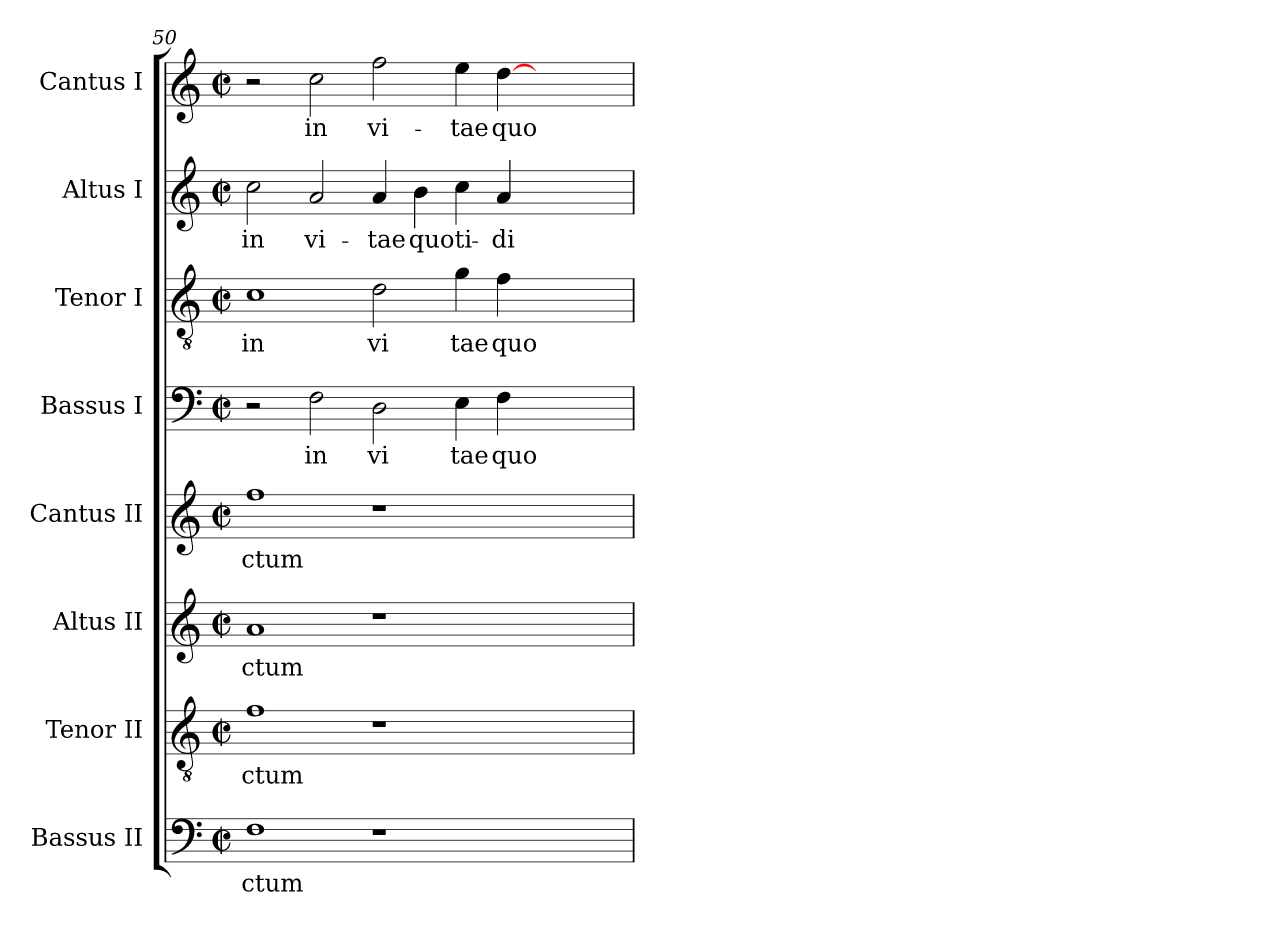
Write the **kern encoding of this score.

**kern	**text	**kern	**text	**kern	**text	**kern	**text	**kern	**text	**kern	**text	**kern	**text	**kern	**text
*part8	*part8	*part7	*part7	*part6	*part6	*part5	*part5	*part4	*part4	*part3	*part3	*part2	*part2	*part1	*part1
*staff8	*staff8	*staff7	*staff7	*staff6	*staff6	*staff5	*staff5	*staff4	*staff4	*staff3	*staff3	*staff2	*staff2	*staff1	*staff1
*I"Bassus II	*	*I"Tenor II	*	*I"Altus II	*	*I"Cantus II	*	*I"Bassus I	*	*I"Tenor I	*	*I"Altus I	*	*I"Cantus I	*
*clefF4	*	*clefGv2	*	*clefG2	*	*clefG2	*	*clefF4	*	*clefGv2	*	*clefG2	*	*clefG2	*
*M2/2	*	*M2/2	*	*M2/2	*	*M2/2	*	*M2/2	*	*M2/2	*	*M2/2	*	*M2/2	*
*met(c|)	*	*met(c|)	*	*met(c|)	*	*met(c|)	*	*met(c|)	*	*met(c|)	*	*met(c|)	*	*met(c|)	*
=50	=50	=50	=50	=50	=50	=50	=50	=50	=50	=50	=50	=50	=50	=50	=50
!	!LO:LY:b:cj	!	!LO:LY:b:cj	!	!LO:LY:b:cj	!	!LO:LY:b:cj	!	!	!	!LO:LY:b:cj	!	!LO:LY:b:cj	!	!
1F	ctum	1f	ctum	1a	ctum	1ff	ctum	2r	.	1c	in	2cc\	in	2r	.
!	!	!	!	!	!	!	!	!	!LO:LY:b:cj	!	!	!	!LO:LY:b:cj	!	!LO:LY:b:cj
.	.	.	.	.	.	.	.	2F\	in	.	.	2a/	vi-	2cc\	in
!LO:N:vis=1	!	!LO:N:vis=1	!	!LO:N:vis=1	!	!LO:N:vis=1	!	!	!LO:LY:b:cj	!	!LO:LY:b:cj	!	!LO:LY:b:cj	!	!LO:LY:b:cj
0r	.	0r	.	0r	.	0r	.	2D\	vi	2d\	vi	4a/	-tae	2ff\	vi-
!	!	!	!	!	!	!	!	!	!	!	!	!	!LO:LY:b:cj	!	!
.	.	.	.	.	.	.	.	.	.	.	.	4b\	quoti-	.	.
!	!	!	!	!	!	!	!	!	!LO:LY:b:cj	!	!LO:LY:b:cj	!	!	!	!LO:LY:b:cj
.	.	.	.	.	.	.	.	4E\	tae	4g\	tae	4cc\	.	4ee\	-tae
!	!	!	!	!	!	!	!	!	!LO:LY:b:cj	!	!LO:LY:b:cj	!	!LO:LY:b:cj	!	!LO:LY:b
.	.	.	.	.	.	.	.	4F\	quo	4f\	quo	4a/	-di-	[>4dd\	quo-
.	.	.	.	.	.	.	.	1ryy	.	1ryy	.	1ryy	.	1ryy	.
=	=	=	=	=	=	=	=	=	=	=	=	=	=	=	=
*-	*-	*-	*-	*-	*-	*-	*-	*-	*-	*-	*-	*-	*-	*-	*-
